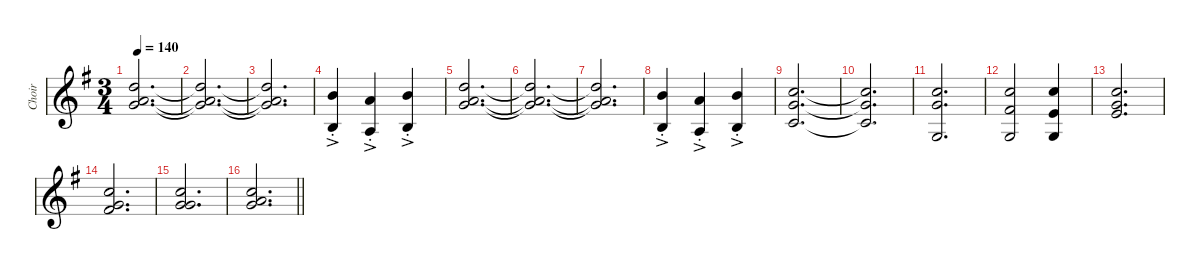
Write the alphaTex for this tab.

\defaultSystemsLayout 8
\hideDynamics
\bracketExtendMode groupsimilarinstruments
\firstSystemTrackNameMode fullname
\otherSystemsTrackNameOrientation horizontal
\track ("Choir" "chr.") {defaultSystemsLayout 8 instrument choiraahs}
\staff {score}
\tuning (E4 B3 G3 D3 A2 E2)
\ts (3 4)
\tempo 140
\clef g2
\ks g
(10.1{acc forcenatural} 10.2{acc forcenatural} 12.3{acc forcenatural}).2{d dy f beam Up} |
(10.1{t acc forcenatural} 10.2{t acc forcenatural} 12.3{t acc forcenatural}).2{d beam Up} |
(10.1{t acc forcenatural} 10.2{t acc forcenatural} 12.3{t acc forcenatural}).2{d beam Up} |
(12.2{ac st acc forcenatural} 9.4{ac st acc forcenatural}).4{beam Up} (10.2{ac st acc forcenatural} 7.4{ac st acc forcenatural}).4{beam Up} (12.2{ac st acc forcenatural} 9.4{ac st acc forcenatural}).4{beam Up} |
(10.1{acc forcenatural} 10.2{acc forcenatural} 12.3{acc forcenatural}).2{d beam Up} |
(10.1{t acc forcenatural} 10.2{t acc forcenatural} 12.3{t acc forcenatural}).2{d beam Up} |
(10.1{t acc forcenatural} 10.2{t acc forcenatural} 12.3{t acc forcenatural}).2{d beam Up} |
(12.2{ac st acc forcenatural} 9.4{ac st acc forcenatural}).4{beam Up} (10.2{ac st acc forcenatural} 7.4{ac st acc forcenatural}).4{beam Up} (12.2{ac st acc forcenatural} 9.4{ac st acc forcenatural}).4{beam Up} |
(8.1{acc forcenatural} 8.2{acc forcenatural} 10.4{acc forcenatural}).2{d beam Up} |
(8.1{t acc forcenatural} 8.2{t acc forcenatural} 10.4{t acc forcenatural}).2{d beam Up} |
(8.1{acc forcenatural} 8.2{acc forcenatural} 5.4{acc forcenatural}).2{d beam Up} |
(8.1{acc forcenatural} 7.2{acc #} 5.4{acc forcenatural}).2{beam Up} (8.1{acc forcenatural} 5.2{acc forcenatural} 5.4{acc forcenatural}).4{beam Up} |
(13.2{acc forcenatural} 12.3{acc forcenatural} 14.4{acc forcenatural}).2{d beam Up} |
(13.2{acc forcenatural} 12.3{acc forcenatural} 16.4{acc #}).2{d beam Up} |
(13.2{acc forcenatural} 12.3{acc forcenatural} 17.4{acc forcenatural}).2{d beam Up} |
\barLineRight lightlight
(13.2{acc forcenatural} 12.3{acc forcenatural} 19.4{acc forcenatural}).2{d beam Up}
